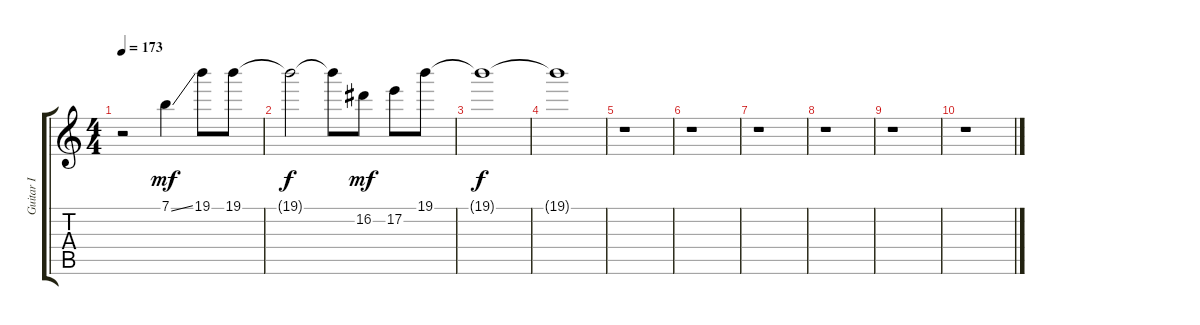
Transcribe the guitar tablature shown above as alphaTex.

\track ("Guitar I" "Guitar I") {instrument overdrivenguitar}
\staff {score tabs}
\tuning (E4 B3 G3 D3 A2 E2) {hide}
\ts (4 4)
\tempo 173
\clef g2
\ks c
r.2{dy f} 7.1{ss}.4{dy mf} 19.1.8 19.1.8 |
19.1{t}.2{dy f} 19.1{t}.8 16.2.8{dy mf} 17.2.8 19.1.8 |
19.1{t}.1{dy f} |
19.1{t}.1 |
r.1 |
r.1 |
r.1 |
r.1 |
r.1 |
r.1
